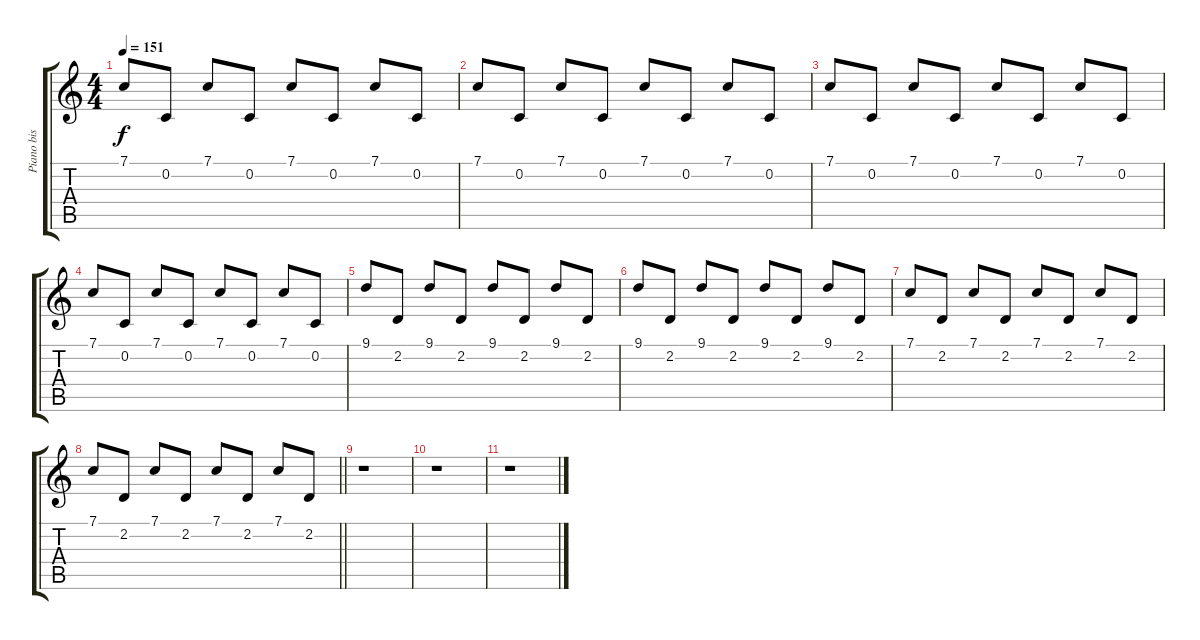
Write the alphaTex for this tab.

\track ("Piano bis" "Piano bis") {instrument brightacousticpiano}
\staff {score tabs}
\tuning (F4 C4 Ab3 Eb3 Bb2 F2) {hide}
\ts (4 4)
\tempo 151
\clef g2
\ks c
7.1.8{dy f} 0.2.8 7.1.8 0.2.8 7.1.8 0.2.8 7.1.8 0.2.8 |
7.1.8 0.2.8 7.1.8 0.2.8 7.1.8 0.2.8 7.1.8 0.2.8 |
7.1.8 0.2.8 7.1.8 0.2.8 7.1.8 0.2.8 7.1.8 0.2.8 |
7.1.8 0.2.8 7.1.8 0.2.8 7.1.8 0.2.8 7.1.8 0.2.8 |
9.1.8 2.2.8 9.1.8 2.2.8 9.1.8 2.2.8 9.1.8 2.2.8 |
9.1.8 2.2.8 9.1.8 2.2.8 9.1.8 2.2.8 9.1.8 2.2.8 |
7.1.8 2.2.8 7.1.8 2.2.8 7.1.8 2.2.8 7.1.8 2.2.8 |
\barLineRight lightlight
7.1.8 2.2.8 7.1.8 2.2.8 7.1.8 2.2.8 7.1.8 2.2.8 |
r.1 |
r.1 |
r.1
